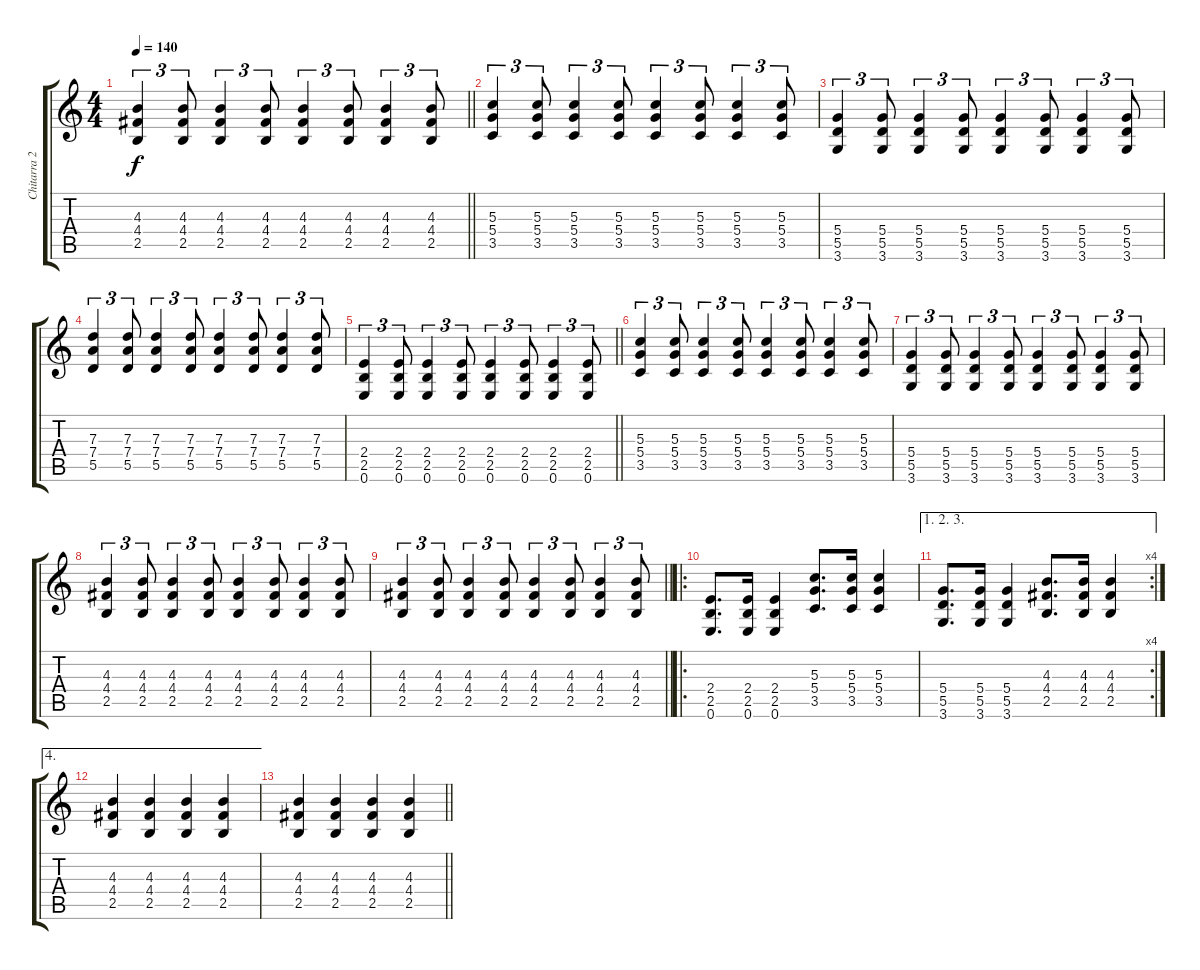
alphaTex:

\track ("Chitarra 2" "Chitarra 2") {instrument overdrivenguitar}
\staff {score tabs}
\tuning (E4 B3 G3 D3 A2 E2) {hide}
\ts (4 4)
\tempo 140
\clef g2
\barLineRight lightlight
\ks c
(4.3 4.4 2.5).4{tu (3 2) dy f} (4.3 4.4 2.5).8{tu (3 2)} (4.3 4.4 2.5).4{tu (3 2)} (4.3 4.4 2.5).8{tu (3 2)} (4.3 4.4 2.5).4{tu (3 2)} (4.3 4.4 2.5).8{tu (3 2)} (4.3 4.4 2.5).4{tu (3 2)} (4.3 4.4 2.5).8{tu (3 2)} |
(5.3 5.4 3.5).4{tu (3 2)} (5.3 5.4 3.5).8{tu (3 2)} (5.3 5.4 3.5).4{tu (3 2)} (5.3 5.4 3.5).8{tu (3 2)} (5.3 5.4 3.5).4{tu (3 2)} (5.3 5.4 3.5).8{tu (3 2)} (5.3 5.4 3.5).4{tu (3 2)} (5.3 5.4 3.5).8{tu (3 2)} |
(5.4 5.5 3.6).4{tu (3 2)} (5.4 5.5 3.6).8{tu (3 2)} (5.4 5.5 3.6).4{tu (3 2)} (5.4 5.5 3.6).8{tu (3 2)} (5.4 5.5 3.6).4{tu (3 2)} (5.4 5.5 3.6).8{tu (3 2)} (5.4 5.5 3.6).4{tu (3 2)} (5.4 5.5 3.6).8{tu (3 2)} |
(7.3 7.4 5.5).4{tu (3 2)} (7.3 7.4 5.5).8{tu (3 2)} (7.3 7.4 5.5).4{tu (3 2)} (7.3 7.4 5.5).8{tu (3 2)} (7.3 7.4 5.5).4{tu (3 2)} (7.3 7.4 5.5).8{tu (3 2)} (7.3 7.4 5.5).4{tu (3 2)} (7.3 7.4 5.5).8{tu (3 2)} |
\barLineRight lightlight
(2.4 2.5 0.6).4{tu (3 2)} (2.4 2.5 0.6).8{tu (3 2)} (2.4 2.5 0.6).4{tu (3 2)} (2.4 2.5 0.6).8{tu (3 2)} (2.4 2.5 0.6).4{tu (3 2)} (2.4 2.5 0.6).8{tu (3 2)} (2.4 2.5 0.6).4{tu (3 2)} (2.4 2.5 0.6).8{tu (3 2)} |
(5.3 5.4 3.5).4{tu (3 2)} (5.3 5.4 3.5).8{tu (3 2)} (5.3 5.4 3.5).4{tu (3 2)} (5.3 5.4 3.5).8{tu (3 2)} (5.3 5.4 3.5).4{tu (3 2)} (5.3 5.4 3.5).8{tu (3 2)} (5.3 5.4 3.5).4{tu (3 2)} (5.3 5.4 3.5).8{tu (3 2)} |
(5.4 5.5 3.6).4{tu (3 2)} (5.4 5.5 3.6).8{tu (3 2)} (5.4 5.5 3.6).4{tu (3 2)} (5.4 5.5 3.6).8{tu (3 2)} (5.4 5.5 3.6).4{tu (3 2)} (5.4 5.5 3.6).8{tu (3 2)} (5.4 5.5 3.6).4{tu (3 2)} (5.4 5.5 3.6).8{tu (3 2)} |
(4.3 4.4 2.5).4{tu (3 2)} (4.3 4.4 2.5).8{tu (3 2)} (4.3 4.4 2.5).4{tu (3 2)} (4.3 4.4 2.5).8{tu (3 2)} (4.3 4.4 2.5).4{tu (3 2)} (4.3 4.4 2.5).8{tu (3 2)} (4.3 4.4 2.5).4{tu (3 2)} (4.3 4.4 2.5).8{tu (3 2)} |
\barLineRight lightlight
(4.3 4.4 2.5).4{tu (3 2)} (4.3 4.4 2.5).8{tu (3 2)} (4.3 4.4 2.5).4{tu (3 2)} (4.3 4.4 2.5).8{tu (3 2)} (4.3 4.4 2.5).4{tu (3 2)} (4.3 4.4 2.5).8{tu (3 2)} (4.3 4.4 2.5).4{tu (3 2)} (4.3 4.4 2.5).8{tu (3 2)} |
\ro
(2.4 2.5 0.6).8{d} (2.4 2.5 0.6).16 (2.4 2.5 0.6).4 (5.3 5.4 3.5).8{d} (5.3 5.4 3.5).16 (5.3 5.4 3.5).4 |
\ae (1 2 3)
\rc 4
(5.4 5.5 3.6).8{d} (5.4 5.5 3.6).16 (5.4 5.5 3.6).4 (4.3 4.4 2.5).8{d} (4.3 4.4 2.5).16 (4.3 4.4 2.5).4 |
\ae 4
(4.3 4.4 2.5).4 (4.3 4.4 2.5).4 (4.3 4.4 2.5).4 (4.3 4.4 2.5).4 |
\barLineRight lightlight
(4.3 4.4 2.5).4 (4.3 4.4 2.5).4 (4.3 4.4 2.5).4 (4.3 4.4 2.5).4
